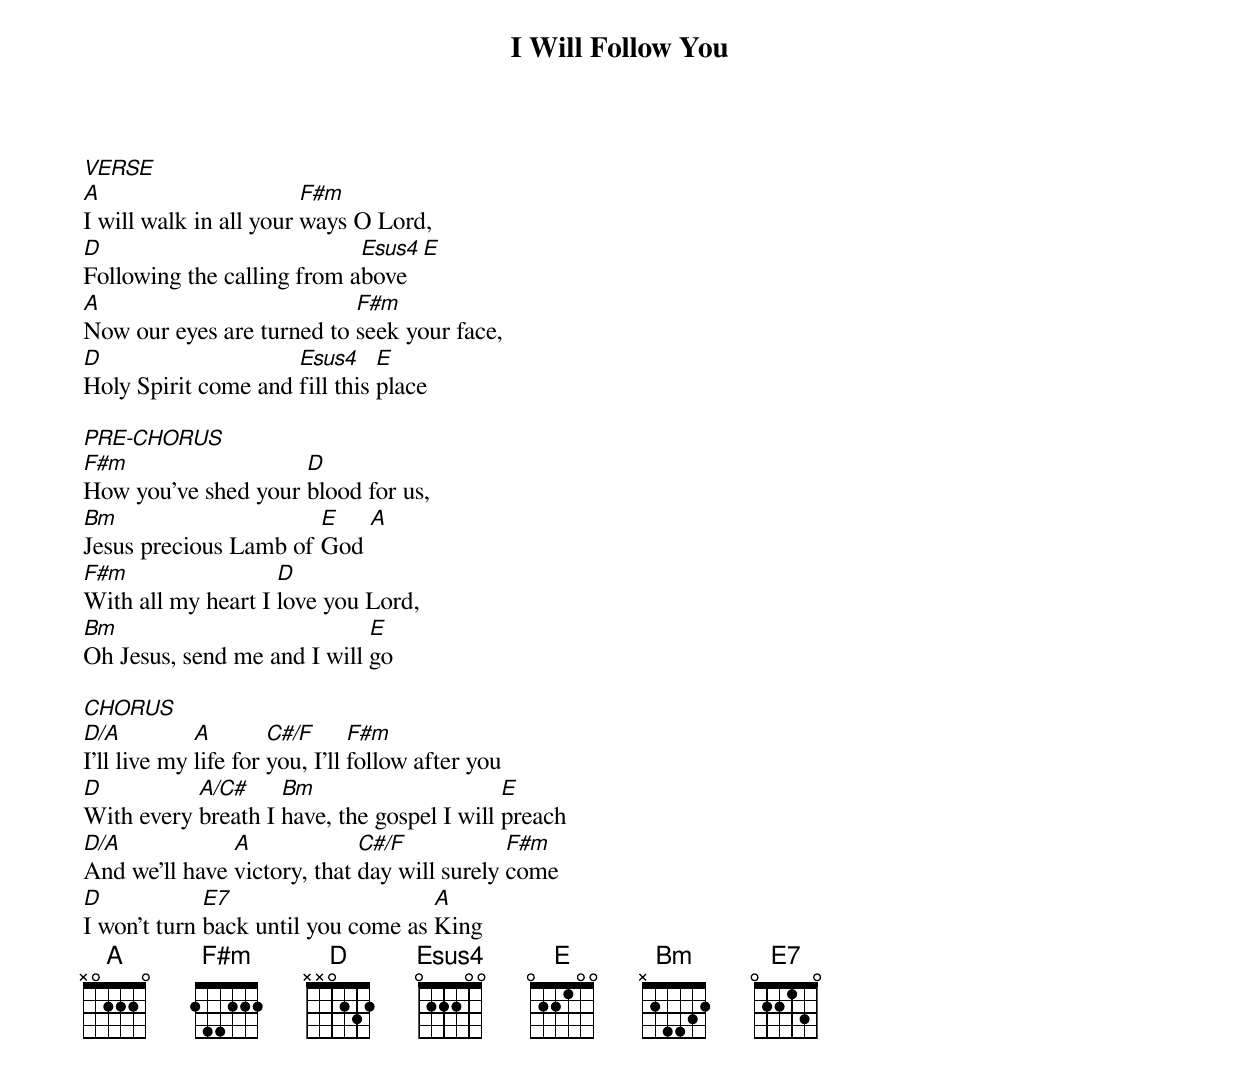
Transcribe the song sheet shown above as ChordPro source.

{title: I Will Follow You}
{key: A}
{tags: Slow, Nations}
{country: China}

[VERSE]
[A]I will walk in all your [F#m]ways O Lord,
[D]Following the calling from a[Esus4]bove [E]
[A]Now our eyes are turned to [F#m]seek your face,
[D]Holy Spirit come and [Esus4]fill this [E]place

[PRE-CHORUS]
[F#m]How you’ve shed your [D]blood for us,
[Bm]Jesus precious Lamb of [E]God [A]
[F#m]With all my heart I [D]love you Lord,
[Bm]Oh Jesus, send me and I will [E]go

[CHORUS]
[D/A]I’ll live my [A]life for [C#/F]you, I’ll [F#m]follow after you
[D]With every [A/C#]breath I [Bm]have, the gospel I will [E]preach
[D/A]And we’ll have [A]victory, that [C#/F]day will surely [F#m]come
[D]I won't turn [E7]back until you come as [A]King
